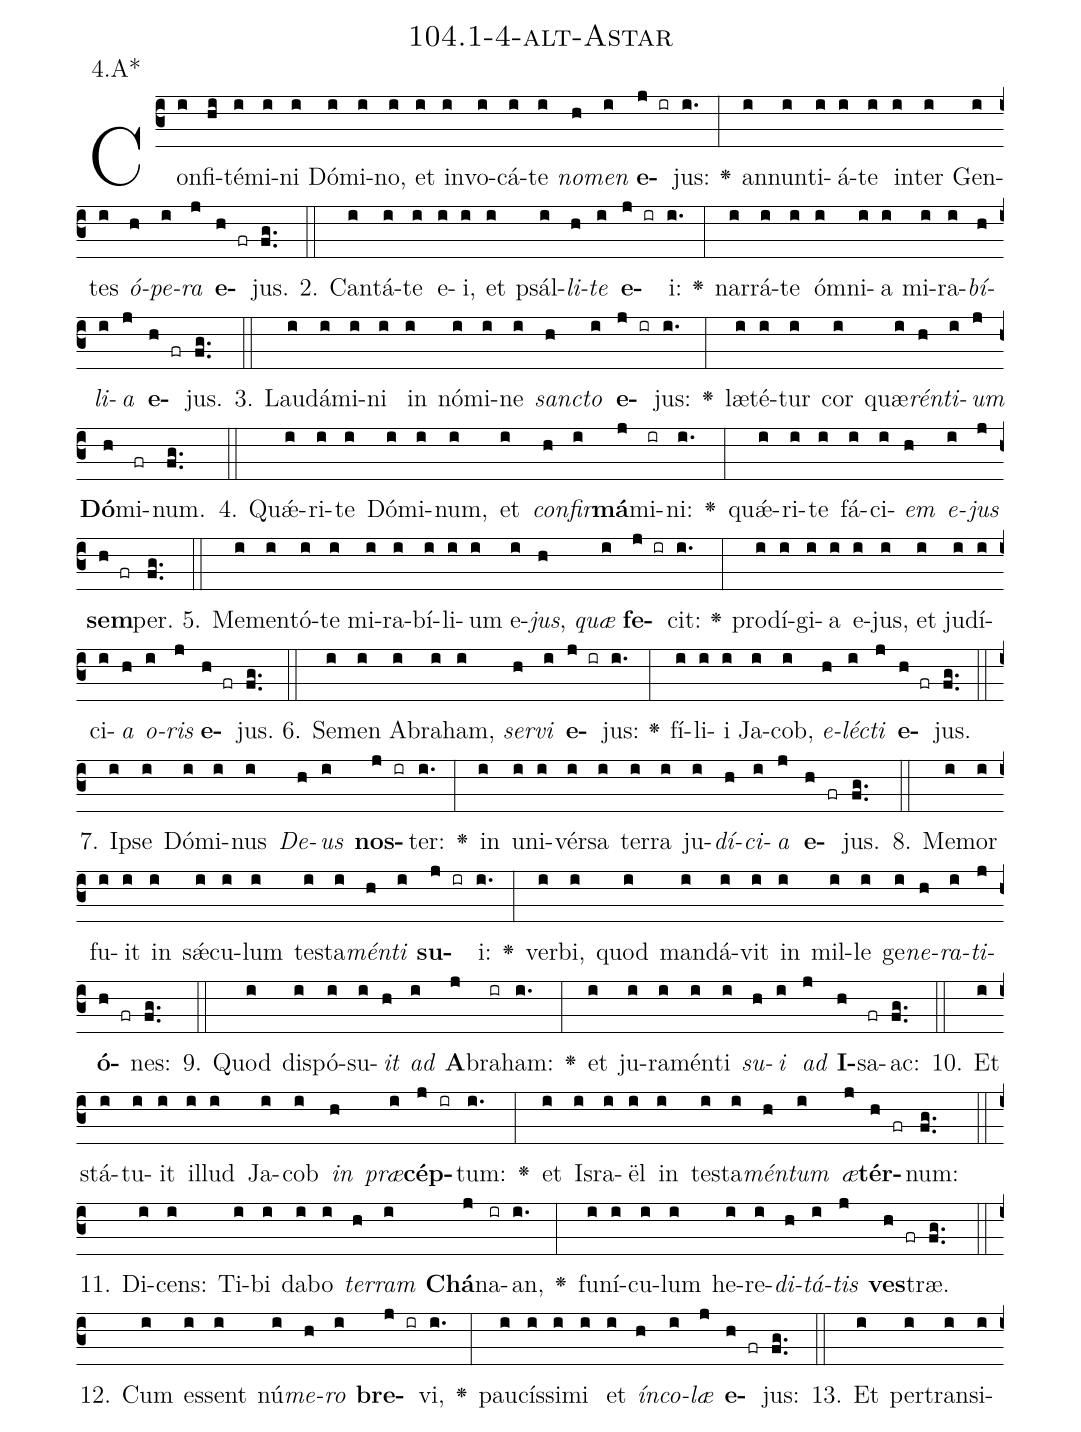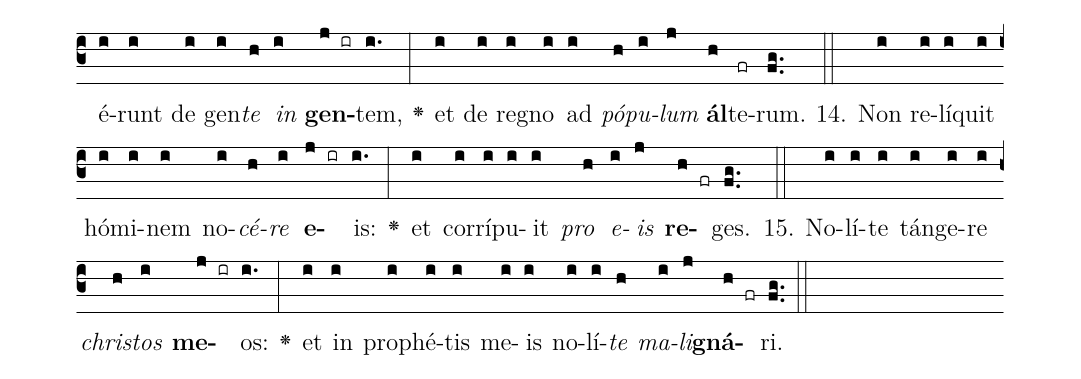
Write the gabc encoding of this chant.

name: 104.1-4-alt-Astar;
annotation: 4.A*;
%%
(c3)Con(i)fi(hi)té(i)mi(i)ni(i) Dó(i)mi(i)no,(i) et(i) in(i)vo(i)cá(i)te(i) <i>no</i>(h)<i>men</i>(i) <b>e</b>(j ir)jus:(i.) <v>\greheightstar</v>(:) an(i)nun(i)ti(i)á(i)te(i) in(i)ter(i) Gen(i)tes(i) <i>ó</i>(h)<i>pe</i>(i)<i>ra</i>(j) <b>e</b>(h fr)jus.(fg..) (::)
2. Can(i)tá(i)te(i) e(i)i,(i) et(i) psál(i)<i>li</i>(h)<i>te</i>(i) <b>e</b>(j ir)i:(i.) <v>\greheightstar</v>(:) nar(i)rá(i)te(i) óm(i)ni(i)a(i) mi(i)ra(i)<i>bí</i>(h)<i>li</i>(i)<i>a</i>(j) <b>e</b>(h fr)jus.(fg..) (::)
3. Lau(i)dá(i)mi(i)ni(i) in(i) nó(i)mi(i)ne(i) <i>sanc</i>(h)<i>to</i>(i) <b>e</b>(j ir)jus:(i.) <v>\greheightstar</v>(:) læ(i)té(i)tur(i) cor(i) quæ(i)<i>rén</i>(h)<i>ti</i>(i)<i>um</i>(j) <b>Dó</b>(h)mi(fr)num.(fg..) (::)
4. Quǽ(i)ri(i)te(i) Dó(i)mi(i)num,(i) et(i) <i>con</i>(h)<i>fir</i>(i)<b>má</b>(j)mi(ir)ni:(i.) <v>\greheightstar</v>(:) quǽ(i)ri(i)te(i) fá(i)ci(i)<i>em</i>(h) <i>e</i>(i)<i>jus</i>(j) <b>sem</b>(h fr)per.(fg..) (::)
5. Me(i)men(i)tó(i)te(i) mi(i)ra(i)bí(i)li(i)um(i) e(i)<i>jus</i>,(h) <i>quæ</i>(i) <b>fe</b>(j ir)cit:(i.) <v>\greheightstar</v>(:) prod(i)í(i)gi(i)a(i) e(i)jus,(i) et(i) ju(i)dí(i)ci(i)<i>a</i>(h) <i>o</i>(i)<i>ris</i>(j) <b>e</b>(h fr)jus.(fg..) (::)
6. Se(i)men(i) A(i)bra(i)ham,(i) <i>ser</i>(h)<i>vi</i>(i) <b>e</b>(j ir)jus:(i.) <v>\greheightstar</v>(:) fí(i)li(i)i(i) Ja(i)cob,(i) <i>e</i>(h)<i>léc</i>(i)<i>ti</i>(j) <b>e</b>(h fr)jus.(fg..) (::)
7. Ip(i)se(i) Dó(i)mi(i)nus(i) <i>De</i>(h)<i>us</i>(i) <b>nos</b>(j ir)ter:(i.) <v>\greheightstar</v>(:) in(i) u(i)ni(i)vér(i)sa(i) ter(i)ra(i) ju(i)<i>dí</i>(h)<i>ci</i>(i)<i>a</i>(j) <b>e</b>(h fr)jus.(fg..) (::)
8. Me(i)mor(i) fu(i)it(i) in(i) sǽ(i)cu(i)lum(i) tes(i)ta(i)<i>mén</i>(h)<i>ti</i>(i) <b>su</b>(j ir)i:(i.) <v>\greheightstar</v>(:) ver(i)bi,(i) quod(i) man(i)dá(i)vit(i) in(i) mil(i)le(i) ge(i)<i>ne</i>(h)<i>ra</i>(i)<i>ti</i>(j)<b>ó</b>(h fr)nes:(fg..) (::)
9. Quod(i) dis(i)pó(i)su(i)<i>it</i>(h) <i>ad</i>(i) <b>A</b>(j)bra(ir)ham:(i.) <v>\greheightstar</v>(:) et(i) ju(i)ra(i)mén(i)ti(i) <i>su</i>(h)<i>i</i>(i) <i>ad</i>(j) <b>I</b>(h)sa(fr)ac:(fg..) (::)
10. Et(i) stá(i)tu(i)it(i) il(i)lud(i) Ja(i)cob(i) <i>in</i>(h) <i>præ</i>(i)<b>cép</b>(j ir)tum:(i.) <v>\greheightstar</v>(:) et(i) Is(i)ra(i)ël(i) in(i) tes(i)ta(i)<i>mén</i>(h)<i>tum</i>(i) <i>æ</i>(j)<b>tér</b>(h fr)num:(fg..) (::)
11. Di(i)cens:(i) Ti(i)bi(i) da(i)bo(i) <i>ter</i>(h)<i>ram</i>(i) <b>Chá</b>(j)na(ir)an,(i.) <v>\greheightstar</v>(:) fu(i)ní(i)cu(i)lum(i) he(i)re(i)<i>di</i>(h)<i>tá</i>(i)<i>tis</i>(j) <b>ves</b>(h fr)træ.(fg..) (::)
12. Cum(i) es(i)sent(i) nú(i)<i>me</i>(h)<i>ro</i>(i) <b>bre</b>(j ir)vi,(i.) <v>\greheightstar</v>(:) pau(i)cís(i)si(i)mi(i) et(i) <i>ín</i>(h)<i>co</i>(i)<i>læ</i>(j) <b>e</b>(h fr)jus:(fg..) (::)
13. Et(i) per(i)trans(i)i(i)é(i)runt(i) de(i) gen(i)<i>te</i>(h) <i>in</i>(i) <b>gen</b>(j ir)tem,(i.) <v>\greheightstar</v>(:) et(i) de(i) re(i)gno(i) ad(i) <i>pó</i>(h)<i>pu</i>(i)<i>lum</i>(j) <b>ál</b>(h)te(fr)rum.(fg..) (::)
14. Non(i) re(i)lí(i)quit(i) hó(i)mi(i)nem(i) no(i)<i>cé</i>(h)<i>re</i>(i) <b>e</b>(j ir)is:(i.) <v>\greheightstar</v>(:) et(i) cor(i)rí(i)pu(i)it(i) <i>pro</i>(h) <i>e</i>(i)<i>is</i>(j) <b>re</b>(h fr)ges.(fg..) (::)
15. No(i)lí(i)te(i) tán(i)ge(i)re(i) <i>chris</i>(h)<i>tos</i>(i) <b>me</b>(j ir)os:(i.) <v>\greheightstar</v>(:) et(i) in(i) pro(i)phé(i)tis(i) me(i)is(i) no(i)lí(i)<i>te</i>(h) <i>ma</i>(i)<i>li</i>(j)<b>gná</b>(h fr)ri.(fg..) (::)
